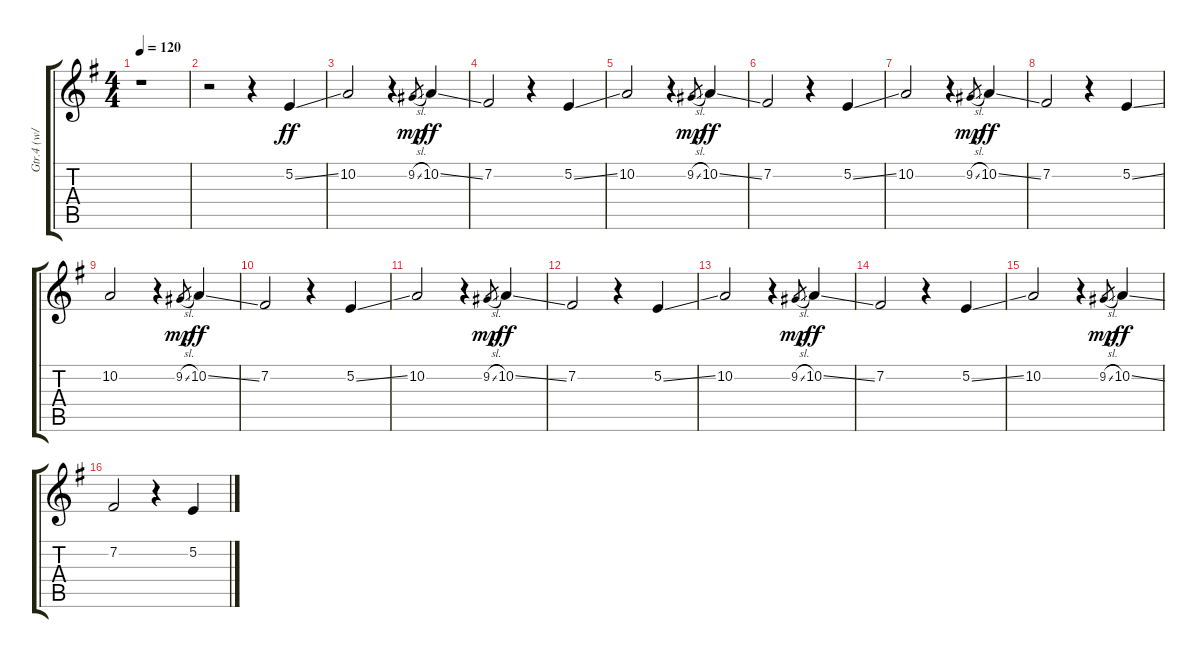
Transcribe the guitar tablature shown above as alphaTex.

\track ("Gtr.4 (w/ slide)" "Gtr.4 (w/ ") {instrument pad3polysynth}
\staff {score tabs}
\tuning (E4 B3 G3 D3 A2 E2) {hide}
\ts (4 4)
\tempo 120
\clef g2
\ks g
r.1{dy ff} |
r.2 r.4 5.2{ss}.4 |
10.2.2 r.4 9.2{sl}.8{gr dy mp} 10.2{ss}.4{dy ff} |
7.2.2 r.4 5.2{ss}.4 |
10.2.2 r.4 9.2{sl}.8{gr dy mp} 10.2{ss}.4{dy ff} |
7.2.2 r.4 5.2{ss}.4 |
10.2.2 r.4 9.2{sl}.8{gr dy mp} 10.2{ss}.4{dy ff} |
7.2.2 r.4 5.2{ss}.4 |
10.2.2 r.4 9.2{sl}.8{gr dy mp} 10.2{ss}.4{dy ff} |
7.2.2 r.4 5.2{ss}.4 |
10.2.2 r.4 9.2{sl}.8{gr dy mp} 10.2{ss}.4{dy ff} |
7.2.2 r.4 5.2{ss}.4 |
10.2.2 r.4 9.2{sl}.8{gr dy mp} 10.2{ss}.4{dy ff} |
7.2.2 r.4 5.2{ss}.4 |
10.2.2 r.4 9.2{sl}.8{gr dy mp} 10.2{ss}.4{dy ff} |
7.2.2 r.4 5.2{ss}.4
